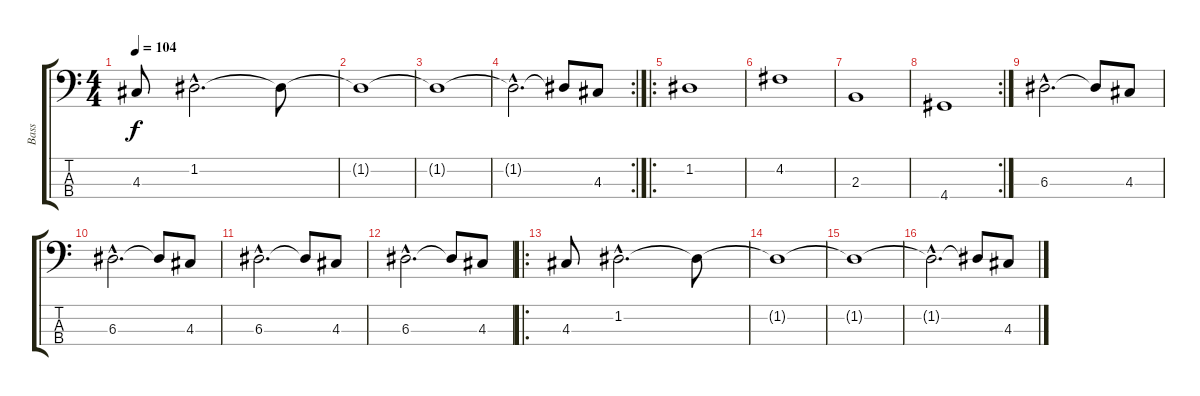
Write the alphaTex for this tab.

\track ("Bass" "Bass") {instrument electricbassfinger}
\staff {score tabs}
\tuning (G2 D2 A1 E1) {hide}
\ts (4 4)
\tempo 104
\clef f4
\ks c
4.3.8{dy f} 1.2{hac}.2{d} 1.2{t}.8 |
1.2{t}.1 |
1.2{t}.1 |
\rc 2
1.2{hac t}.2{d} 1.2{t}.8 4.3.8 |
\ro
1.2.1 |
4.2.1 |
2.3.1 |
\rc 2
4.4.1 |
6.3{hac}.2{d} 6.3{t}.8 4.3.8 |
6.3{hac}.2{d} 6.3{t}.8 4.3.8 |
6.3{hac}.2{d} 6.3{t}.8 4.3.8 |
6.3{hac}.2{d} 6.3{t}.8 4.3.8 |
\ro
4.3.8 1.2{hac}.2{d} 1.2{t}.8 |
1.2{t}.1 |
1.2{t}.1 |
1.2{hac t}.2{d} 1.2{t}.8 4.3.8
